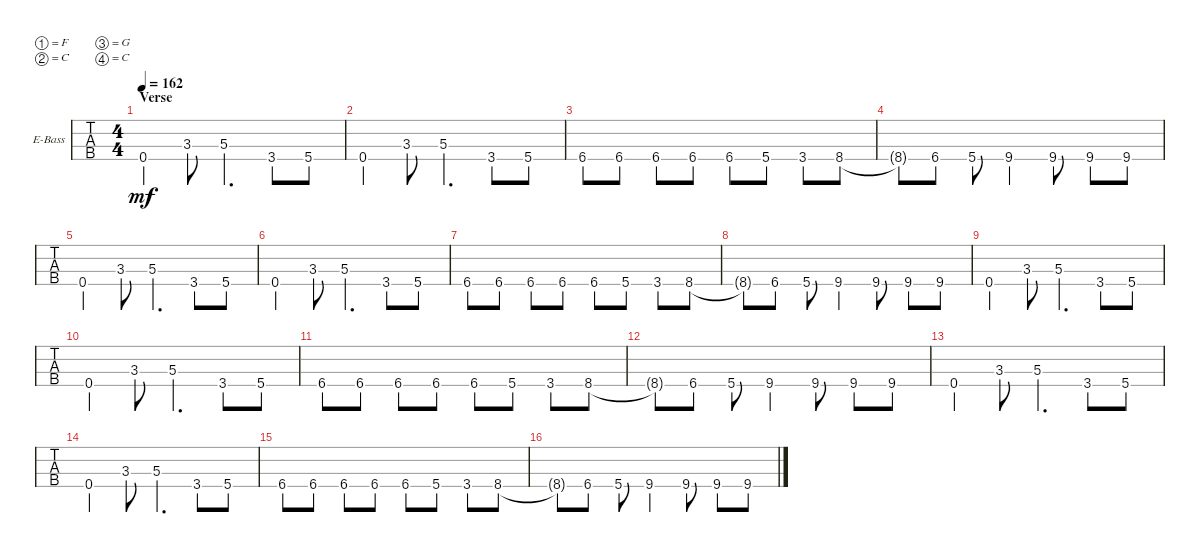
\bracketExtendMode groupsimilarinstruments
\firstSystemTrackNameOrientation horizontal
\otherSystemsTrackNameOrientation horizontal
\track ("Electric Bass" "E-Bass") {instrument electricbassfinger}
\staff {tabs}
\tuning (F2 C2 G1 C1)
\ts (4 4)
\section ("" "Verse")
\tempo 162
\clef f4
\ks c
0.4.4{dy mf} 3.3.8 5.3.4{d} 3.4.8 5.4.8 |
0.4.4 3.3.8 5.3.4{d} 3.4.8 5.4.8 |
6.4.8 6.4.8 6.4.8 6.4.8 6.4.8 5.4.8 3.4.8 8.4.8 |
8.4{t}.8 6.4.8 5.4.8 9.4.4 9.4.8 9.4.8 9.4.8 |
0.4.4 3.3.8 5.3.4{d} 3.4.8 5.4.8 |
0.4.4 3.3.8 5.3.4{d} 3.4.8 5.4.8 |
6.4.8 6.4.8 6.4.8 6.4.8 6.4.8 5.4.8 3.4.8 8.4.8 |
8.4{t}.8 6.4.8 5.4.8 9.4.4 9.4.8 9.4.8 9.4.8 |
0.4.4 3.3.8 5.3.4{d} 3.4.8 5.4.8 |
0.4.4 3.3.8 5.3.4{d} 3.4.8 5.4.8 |
6.4.8 6.4.8 6.4.8 6.4.8 6.4.8 5.4.8 3.4.8 8.4.8 |
8.4{t}.8 6.4.8 5.4.8 9.4.4 9.4.8 9.4.8 9.4.8 |
0.4.4 3.3.8 5.3.4{d} 3.4.8 5.4.8 |
0.4.4 3.3.8 5.3.4{d} 3.4.8 5.4.8 |
6.4.8 6.4.8 6.4.8 6.4.8 6.4.8 5.4.8 3.4.8 8.4.8 |
8.4{t}.8 6.4.8 5.4.8 9.4.4 9.4.8 9.4.8 9.4.8
